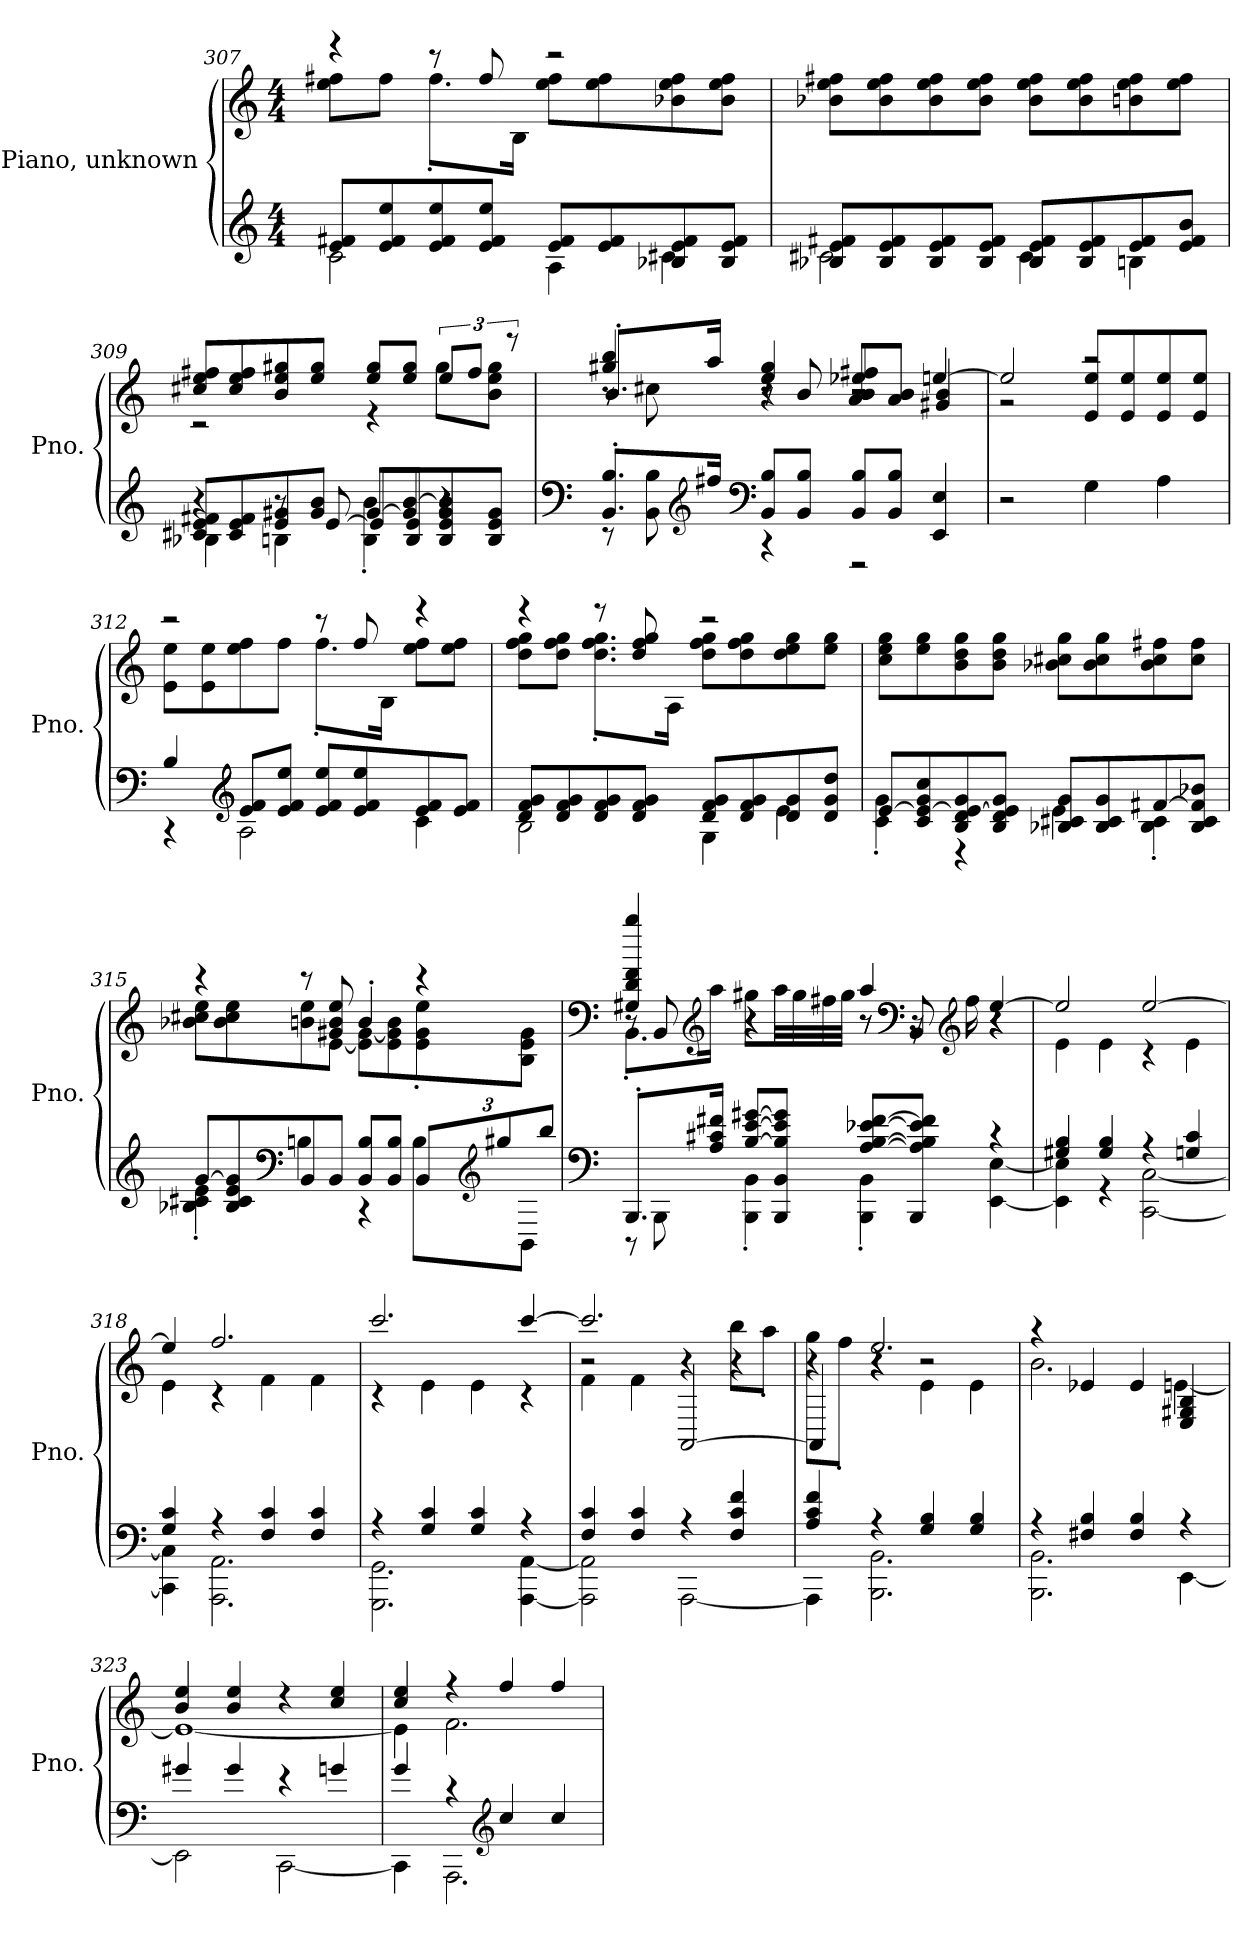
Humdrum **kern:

**kern	**kern
*part1	*part1
*staff2	*staff1
*I"Piano, unknown	*
*I'Pno.	*
*clefG2	*clefG2
*k[]	*k[]
*M4/4	*M4/4
=307	=307
*^	*^
8e/ 8f#X/L	2c\	4r	8ee\ 8ff#X\L
8e/ 8f#/ 8ee/	.	.	8ff#\J
8e/ 8f#/ 8ee/	.	8r	8.ff#'\L
8e/ 8f#/ 8ee/J	.	8ff#/	.
.	.	.	16B\Jk
8e/ 8f#/L	4A\	2r	8ee\ 8ff#\L
8e/ 8f#/	.	.	8ee\ 8ff#\
8B-X/ 8e/ 8f#/	4c#X\	.	8b-X\ 8ee\ 8ff#\
8B-/ 8e/ 8f#/J	.	.	8b-\ 8ee\ 8ff#\J
*	*	*v	*v
!!LO:PB:g=z
=308	=308	=308
8B-X/ 8e/ 8f#X/L	2c#X\	8b-X\ 8ee\ 8ff#X\L
8B-/ 8e/ 8f#/	.	8b-\ 8ee\ 8ff#\
8B-/ 8e/ 8f#/	.	8b-\ 8ee\ 8ff#\
8B-/ 8e/ 8f#/J	.	8b-\ 8ee\ 8ff#\J
8B-/ 8e/ 8f#/L	4c#\	8b-\ 8ee\ 8ff#\L
8B-/ 8e/ 8f#/	.	8b-\ 8ee\ 8ff#\
8e/ 8f#/	4Bn\	8bn\ 8ee\ 8ff#\
8e/ 8f#/ 8b/J	.	8ee\ 8ff#\J
=309	=309	=309
*	*^	*^
8c#X/ 8e/ 8f#X/L	4B-X\	4r	8cc#X/ 8ee/ 8ff#X/L	2r
8c#/ 8e/ 8f#/	.	.	8cc#/ 8ee/ 8ff#/	.
8e/ 8g#X/	4Bn\	8r	8b/ 8ee/ 8gg#X/	.
8g#/ 8b/J	.	[8e/	8ee/ 8gg#/J	.
[8g#/L	4B\' 4b\'	8e/L]	8ee/ 8gg#/L	4r
8g#/] [8b/	.	8B/ 8e/J	8ee/ 8gg#/J	.
8B/ 8e/ 8g#/ 8b/]	4r	4r	12ee/L	8gg#\L
.	.	.	12ff#/J	.
8B/ 8e/ 8g#/J	.	.	.	8b\ 8ee\ 8gg#\J
.	.	.	12r	.
*v	*v	*v	*	*
*	*v	*v
!!LO:LB:g=z
=310	=310
*clefF4	*
*^	*^
*	*	*	*^
8.BB/' 8.B/'L	8r	4gg#X/ 4bb/	8r	8.b'/L
.	8BB\ 8B\	.	8cc#X\	.
*clefG2	*	*	*	*
16ff#X/Jk	.	.	.	16aa/Jk
*clefF4	*	*	*	*
8BB/ 8B/L	4r	4ee/ 4gg#/	4r	8r
8BB/ 8B/J	.	.	.	8b/
8BB/ 8B/L	2r	4ee-X/ 4ff#X/	2r	8a/ 8b/L
8BB/ 8B/J	.	.	.	8a/ 8b/J
4EE/ 4E/	.	[4een/	.	4g#X/ 4b/
*v	*v	*	*	*
*	*	*v	*v
=311	=311	=311
2r	2ee/]	2r
4G\	2r	8e/ 8ee/L
.	.	8e/ 8ee/
4A\	.	8e/ 8ee/
.	.	8e/ 8ee/J
=312	=312	=312
*^	*	*
4B/	4r	2r	8e\ 8ee\L
.	.	.	8e\ 8ee\
*clefG2	*	*	*
8e/ 8f/L	2A\	.	8ee\ 8ff\
8e/ 8f/ 8ee/J	.	.	8ff\J
8e/ 8f/ 8ee/L	.	8r	8.ff'\L
8e/ 8f/ 8ee/	.	8ff/	.
.	.	.	16B\Jk
8e/ 8f/	4c\	4r	8ee\ 8ff\L
8e/ 8f/J	.	.	8ee\ 8ff\J
!!LO:LB:g=z	!!
=313	=313	=313	=313
8d/ 8f/ 8g/L	2B\	4r	8dd\ 8ff\ 8gg\L
8d/ 8f/ 8g/	.	.	8dd\ 8ff\ 8gg\J
8d/ 8f/ 8g/	.	8r	8.dd\' 8.ff\' 8.gg\'L
8d/ 8f/ 8g/J	.	8dd/ 8ff/ 8gg/	.
.	.	.	16A\Jk
8d/ 8f/ 8g/L	4G\	2r	8dd\ 8ff\ 8gg\L
8d/ 8f/ 8g/	.	.	8dd\ 8ff\ 8gg\
8d/ 8g/	4e\	.	8dd\ 8ee\ 8gg\
8d/ 8g/ 8dd/J	.	.	8ee\ 8gg\J
*	*	*v	*v
=314	=314	=314
[8e/L	4c\' 4g\'	8cc\ 8ee\ 8gg\L
8c/ 8e/_ 8g/ 8cc/	.	8ee\ 8gg\
8B/ 8d/ 8e/_ 8g/	4r	8b\ 8dd\ 8gg\
8B/ 8d/ 8e/] 8g/J	.	8b\ 8dd\ 8gg\J
8B-X/ 8c#X/ 8g/L	4e\	8b-X\ 8cc#X\ 8gg\L
8B-/ 8c#/ 8g/	.	8b-\ 8cc#\ 8gg\
[8f#X/	4B-\' 4c#\'	8b-\ 8cc#\ 8ff#X\
8B-/ 8c#/ 8f#/] 8b-X/J	.	8cc#\ 8ff#\J
!!LO:LB:g=z
=315	=315	=315
*	*	*^
[8g/L	4B-X\' 4c#X\' 4e\'	4r	8b-X\ 8cc#X\ 8ee\L
8B-/ 8c#/ 8e/ 8g/]	.	.	8b-\ 8cc#\ 8ee\
*clefF4	*	*	*
8BB/	4Bn\	8r	8bn\ 8ee\
8BB/J	.	8g#X/ 8b/ 8ee/	[8e\J
8BB/ 8B/L	4r	4b'/	8e\] [8g#\L
8BB/ 8B/J	.	.	8e\ 8g#\] 8b\
*Xbrackettup	*	*	*
12BB/L	8B\L	4r	8e\' 8g#\' 8ee\'
*clefG2	*	*	*
12gg#X/	.	.	.
.	8BB\J	.	8B\ 8e\ 8g#\J
12bb/J	.	.	.
*	*	*v	*v
=316	=316	=316
*clefF4	*	*clefF4
*	*	*^
*	*	*	*^
8.BBB'/L	8r	4G#X/ 4d/ 4f/ 4bb/	8.BB'\L	8r
.	8BBB\	.	.	8BB/
*	*	*clefG2	*	*
16A/ 16c#X/ 16f#X/Jk	.	.	16aa\Jk	.
[8B/ [8e/ [8g#X/L	4BBB\' 4BB\'	4r	8gg#X\L	4r
8BBB/ 8BB/ 8B/] 8e/] 8g#/]J	.	.	32aa\LL	.
.	.	.	32gg#\	.
.	.	.	32ff#X\	.
.	.	.	32gg#\JJJ	.
[8A/ [8B/ [8e-X/ [8f#/L	4BBB\' 4BB\'	4aa/	8r	8r
*	*	*clefF4	*	*
8BBB/ 8A/] 8B/] 8e-/] 8f#/]J	.	.	16r	8BB/
*	*	*clefG2	*	*
.	.	.	16ff#\	.
4r	[4EE\ [4E\	[4ee/	4r	4r
*	*	*	*v	*v
!!LO:LB:g=z
=317	=317	=317	=317
4G#X/ 4B/	4EE\] 4E\]	2ee/]	4e\
4G#/ 4B/	4r	.	4e\
4r	[2CC\ [2C\	[2ee/	4r
4Gn/ 4c/	.	.	4e\
=318	=318	=318	=318
4G/ 4c/	4CC\] 4C\]	4ee/]	4e\
4r	2.AAA\ 2.AA\	2.ff/	4r
4F/ 4c/	.	.	4f\
4F/ 4c/	.	.	4f\
=319	=319	=319	=319
4r	2.GGG\ 2.GG\	2.ccc/	4r
4G/ 4c/	.	.	4e\
4G/ 4c/	.	.	4e\
4r	[4AAA\ [4AA\	[4ccc/	4r
=320	=320	=320	=320
*	*	*	*^
4F/ 4c/	2AAA\] 2AA\]	2.ccc/]	4f\	2r
4F/ 4c/	.	.	4f\	.
4r	[2AAA\	.	4r	[2AA/
4F/ 4c/ 4f/	.	4r	8bb\L	.
.	.	.	8aa'\J	.
=321	=321	=321	=321	=321
4A/ 4c/ 4f/	4AAA\]	4r	8gg\L	4AA/]
.	.	.	8ff'\J	.
4r	2.BBB\ 2.BB\	2.ee/	4r	4r
4G/ 4B/	.	.	4e\	2r
4G/ 4B/	.	.	4e\	.
*	*	*	*v	*v
=322	=322	=322	=322
4r	2.BBB\ 2.BB\	4r	2.b\
4F#X/ 4B/	.	4e-X/	.
4F#/ 4B/	.	4e-/	.
4r	[4EE\	4E/ 4G#X/ 4B/	[4en\
!!LO:LB:g=z	!!
=323	=323	=323	=323
4g#X/	2EE\]	4b/ 4ee/	1e_
4g#/	.	4b/ 4ee/	.
4r	[2CC\	4r	.
4gn/	.	4cc/ 4ee/	.
=324	=324	=324	=324
4g/	4CC\]	4cc/ 4ee/	4e\]
4r	2.AAA\	4r	2.f\
*clefG2	*	*	*
4cc/	.	4ff/	.
4cc/	.	4ff/	.
*v	*v	*	*
*	*v	*v
=	=
*-	*-
